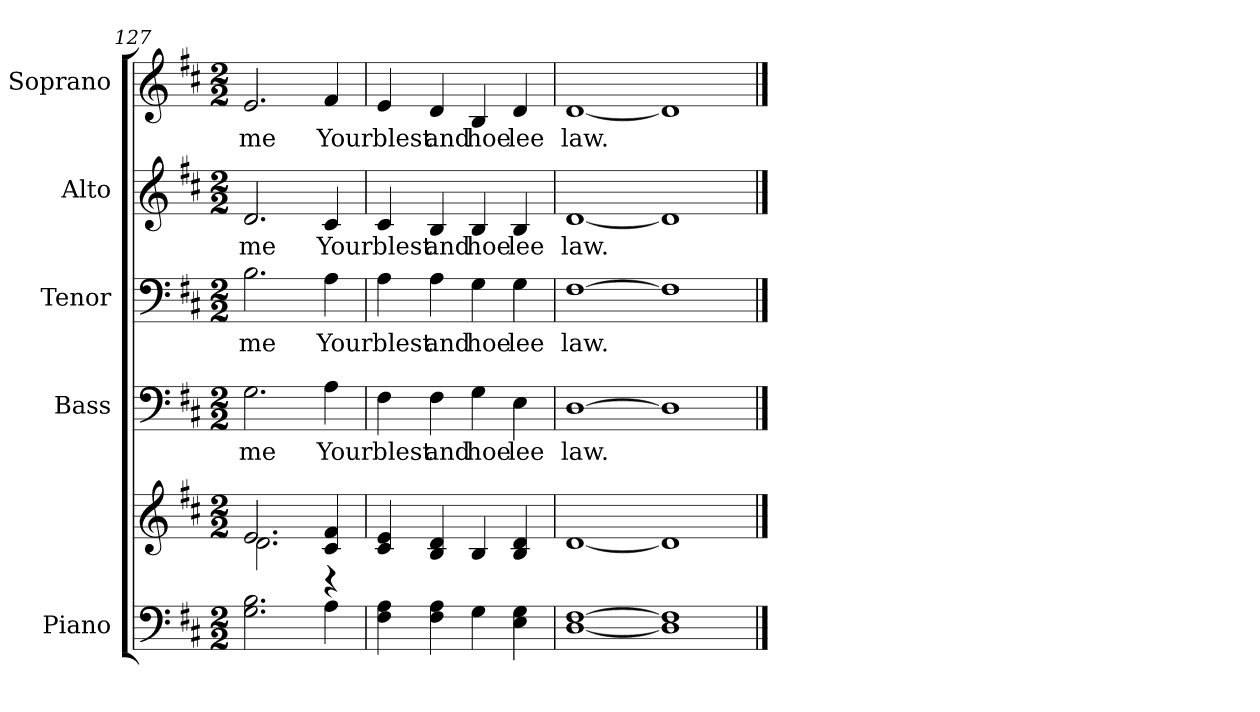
**kern	**kern	**kern	**text	**kern	**text	**kern	**text	**kern	**text
*part5	*part5	*part4	*part4	*part3	*part3	*part2	*part2	*part1	*part1
*staff6	*staff5	*staff4	*staff4	*staff3	*staff3	*staff2	*staff2	*staff1	*staff1
*I"Piano	*	*I"Bass	*	*I"Tenor	*	*I"Alto	*	*I"Soprano	*
*I'Pno.	*	*I'B.	*	*I'T.	*	*I'A.	*	*I'S.	*
!!LO:PB:g=z
*clefF4	*clefG2	*clefF4	*	*clefF4	*	*clefG2	*	*clefG2	*
*k[f#c#]	*k[f#c#]	*k[f#c#]	*	*k[f#c#]	*	*k[f#c#]	*	*k[f#c#]	*
*D:	*D:	*D:	*	*D:	*	*D:	*	*D:	*
*M2/2	*M2/2	*M2/2	*	*M2/2	*	*M2/2	*	*M2/2	*
=127	=127	=127	=127	=127	=127	=127	=127	=127	=127
*	*^	*	*	*	*	*	*	*	*
!	!	!	!	!LO:LY:b:color=#000000	!	!	!	!	!	!
!	!	!	!	!	!	!LO:LY:b:color=#000000	!	!	!	!
!	!	!	!	!	!	!	!	!LO:LY:b:color=#000000	!	!
!	!	!	!	!	!	!	!	!	!	!LO:LY:b:color=#000000
2.Gi\ 2.Bi	2.ei/	2.di\	2.Gi\	me	2.Bi\	me	2.di/	me	2.ei/	me
!	!	!	!	!LO:LY:b:color=#000000	!	!	!	!	!	!
!	!	!	!	!	!	!LO:LY:b:color=#000000	!	!	!	!
!	!	!	!	!	!	!	!	!LO:LY:b:color=#000000	!	!
!	!	!	!	!	!	!	!	!	!	!LO:LY:b:color=#000000
4Ai\	4c#i/ 4f#i	4r	4Ai\	Your	4Ai\	Your	4c#i/	Your	4f#i/	Your
*	*v	*v	*	*	*	*	*	*	*	*
=128	=128	=128	=128	=128	=128	=128	=128	=128	=128
*	*^	*	*	*	*	*	*	*	*
!	!	!	!	!LO:LY:b:color=#000000	!	!	!	!	!	!
*	*v	*v	*	*	*	*	*	*	*	*
*	*^	*	*	*	*	*	*	*	*
!	!	!	!	!	!	!LO:LY:b:color=#000000	!	!	!	!
*	*v	*v	*	*	*	*	*	*	*	*
*	*^	*	*	*	*	*	*	*	*
!	!	!	!	!	!	!	!	!LO:LY:b:color=#000000	!	!
*	*v	*v	*	*	*	*	*	*	*	*
*	*^	*	*	*	*	*	*	*	*
!	!	!	!	!	!	!	!	!	!	!LO:LY:b:color=#000000
*	*v	*v	*	*	*	*	*	*	*	*
4F#i\ 4Ai	4c#i/ 4ei	4F#i\	blest	4Ai\	blest	4c#i/	blest	4ei/	blest
!	!	!	!LO:LY:b:color=#000000	!	!	!	!	!	!
!	!	!	!	!	!LO:LY:b:color=#000000	!	!	!	!
!	!	!	!	!	!	!	!LO:LY:b:color=#000000	!	!
!	!	!	!	!	!	!	!	!	!LO:LY:b:color=#000000
4F#i\ 4Ai	4Bi/ 4di	4F#i\	and	4Ai\	and	4Bi/	and	4di/	and
!	!	!	!LO:LY:b:color=#000000	!	!	!	!	!	!
!	!	!	!	!	!LO:LY:b:color=#000000	!	!	!	!
!	!	!	!	!	!	!	!LO:LY:b:color=#000000	!	!
!	!	!	!	!	!	!	!	!	!LO:LY:b:color=#000000
4Gi\	4Bi/	4Gi\	hoe	4Gi\	hoe	4Bi/	hoe	4Bi/	hoe
!	!	!	!LO:LY:b:color=#000000	!	!	!	!	!	!
!	!	!	!	!	!LO:LY:b:color=#000000	!	!	!	!
!	!	!	!	!	!	!	!LO:LY:b:color=#000000	!	!
!	!	!	!	!	!	!	!	!	!LO:LY:b:color=#000000
4Ei\ 4Gi	4Bi/ 4di	4Ei\	lee	4Gi\	lee	4Bi/	lee	4di/	lee
=129	=129	=129	=129	=129	=129	=129	=129	=129	=129
!	!	!	!LO:LY:b:color=#000000	!	!	!	!	!	!
!	!	!	!	!	!LO:LY:b:color=#000000	!	!	!	!
!	!	!	!	!	!	!	!LO:LY:b:color=#000000	!	!
!	!	!	!	!	!	!	!	!	!LO:LY:b:color=#000000
[<1Di [>1F#i	[<1di	[>1Di	law.	[>1F#i	law.	[<1di	law.	[<1di	law.
1Di] 1F#i]	1di]	1Di]	.	1F#i]	.	1di]	.	1di]	.
==	==	==	==	==	==	==	==	==	==
*-	*-	*-	*-	*-	*-	*-	*-	*-	*-
